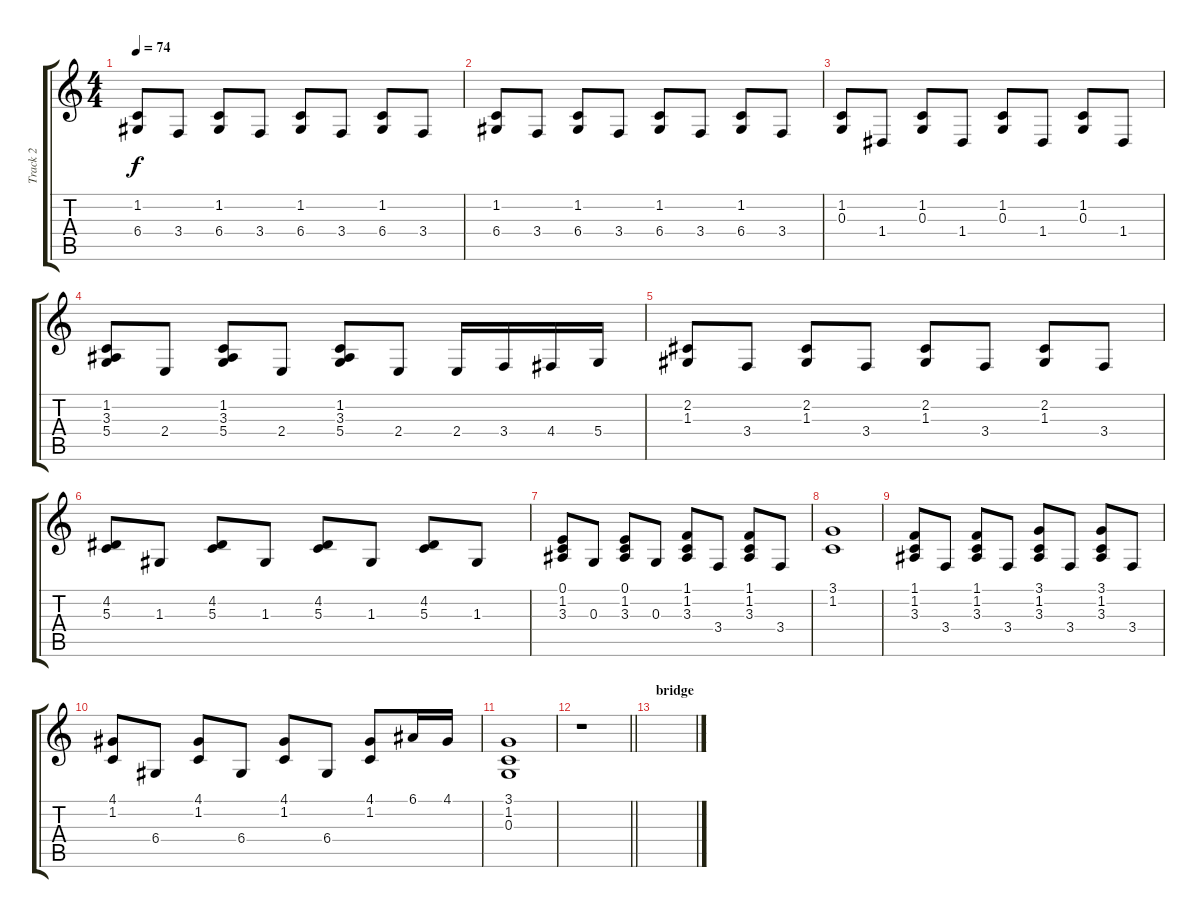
\track ("Track 2" "Track 2") {instrument acousticgrandpiano}
\staff {score tabs}
\tuning (E4 B3 G3 D3 A2 E2) {hide}
\ts (4 4)
\tempo 74
\clef g2
\ks c
(1.2 6.4).8{dy f} 3.4.8 (1.2 6.4).8 3.4.8 (1.2 6.4).8 3.4.8 (1.2 6.4).8 3.4.8 |
(1.2 6.4).8 3.4.8 (1.2 6.4).8 3.4.8 (1.2 6.4).8 3.4.8 (1.2 6.4).8 3.4.8 |
(1.2 0.3).8 1.4.8 (1.2 0.3).8 1.4.8 (1.2 0.3).8 1.4.8 (1.2 0.3).8 1.4.8 |
(1.2 3.3 5.4).8 2.4.8 (1.2 3.3 5.4).8 2.4.8 (1.2 3.3 5.4).8 2.4.8 2.4.16 3.4.16 4.4.16 5.4.16 |
(2.2 1.3).8 3.4.8 (2.2 1.3).8 3.4.8 (2.2 1.3).8 3.4.8 (2.2 1.3).8 3.4.8 |
(4.2 5.3).8 1.3.8 (4.2 5.3).8 1.3.8 (4.2 5.3).8 1.3.8 (4.2 5.3).8 1.3.8 |
(0.1 1.2 3.3).8 0.3.8 (0.1 1.2 3.3).8 0.3.8 (1.1 1.2 3.3).8 3.4.8 (1.1 1.2 3.3).8 3.4.8 |
(3.1 1.2).1 |
(1.1 1.2 3.3).8 3.4.8 (1.1 1.2 3.3).8 3.4.8 (3.1 1.2 3.3).8 3.4.8 (3.1 1.2 3.3).8 3.4.8 |
(4.1 1.2).8 6.4.8 (4.1 1.2).8 6.4.8 (4.1 1.2).8 6.4.8 (4.1 1.2).8 6.1.16 4.1.16 |
(3.1 1.2 0.3).1 |
\barLineRight lightlight
r.1 |
\section ("" "bridge")
